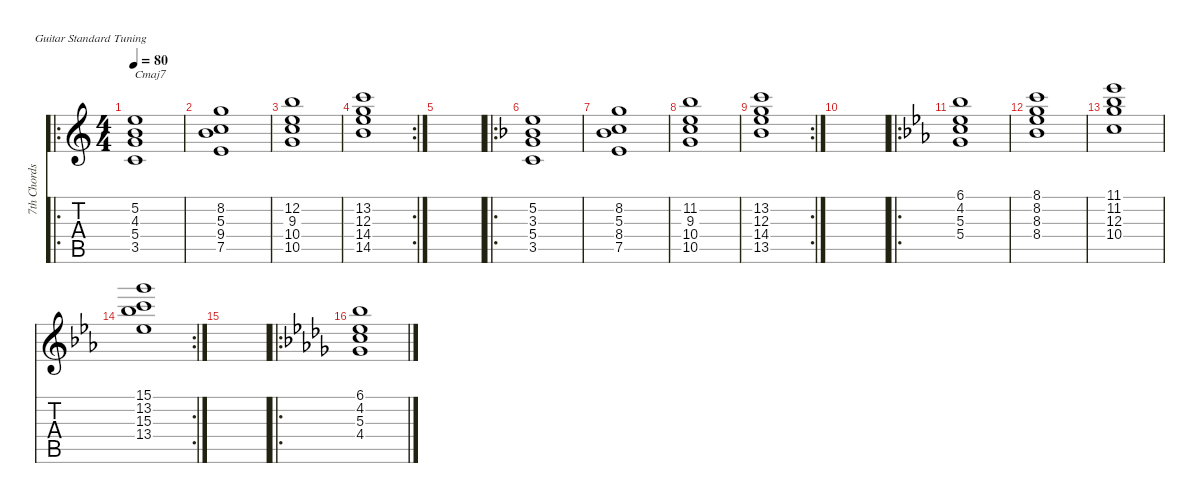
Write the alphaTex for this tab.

\defaultSystemsLayout 4
\hideDynamics
\bracketExtendMode nobrackets
\track ("7th Chords on 1st Four Strings" "7th Chords") {instrument electricguitarjazz}
\staff {score tabs}
\tuning (E4 B3 G3 D3 A2 E2)
\ro
\ts (4 4)
\tempo 80
\clef g2
\ks c
(5.4 4.3 5.2 3.5).1{txt "Cmaj7" dy mf instrument electricguitarjazz beam Up} |
(9.4 5.3 8.2 7.5).1{beam Down} |
(10.5 10.4 9.3 12.2).1{beam Down} |
\rc 2
(14.5 14.4 12.3 13.2).1{beam Down} |
|
\ro
\ks f
(5.4{acc forcenatural} 3.3{acc b} 5.2{acc forcenatural} 3.5{acc forcenatural}).1{beam Up} |
(8.4{acc b} 5.3{acc forcenatural} 8.2{acc forcenatural} 7.5{acc forcenatural}).1{beam Down} |
(10.5{acc forcenatural} 10.4{acc forcenatural} 9.3{acc forcenatural} 11.2{acc b}).1{beam Down} |
\rc 2
(13.5{acc b} 14.4{acc forcenatural} 12.3{acc forcenatural} 13.2{acc forcenatural}).1{beam Down} |
|
\ro
\ks cminor
(5.4{acc forcenatural} 5.3{acc forcenatural} 4.2{acc b} 6.1{acc b}).1{beam Down} |
(8.4{acc b} 8.3{acc b} 8.2{acc forcenatural} 8.1{acc forcenatural}).1{beam Down} |
(10.4{acc forcenatural} 12.3{acc forcenatural} 11.2{acc b} 11.1{acc b}).1{beam Down} |
\rc 2
(13.4{acc b} 15.3{acc b} 13.2{acc forcenatural} 15.1{acc forcenatural}).1{beam Down} |
|
\ro
\ks db
(4.4{acc b} 5.3{acc forcenatural} 4.2{acc b} 6.1{acc b}).1{beam Down}
